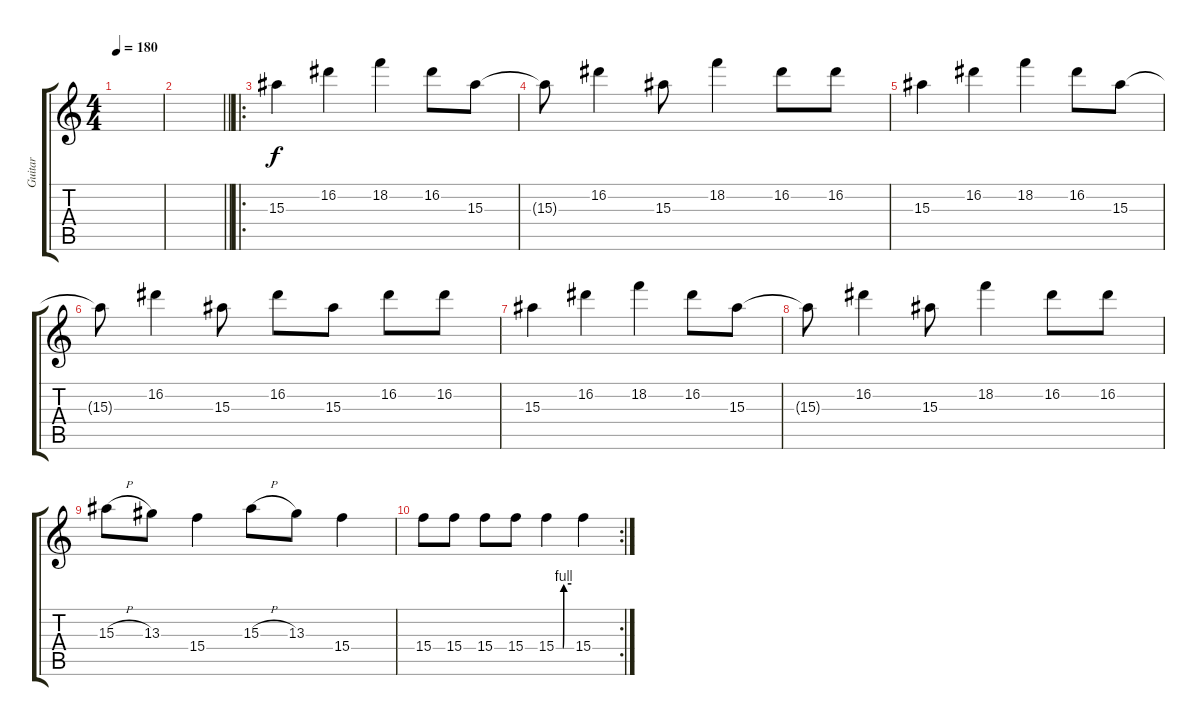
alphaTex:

\track ("Guitar" "Guitar") {instrument overdrivenguitar}
\staff {score tabs}
\tuning (E4 B3 G3 D3 A2 E2) {hide}
\ts (4 4)
\tempo 180
\clef g2
\ks c
|
\barLineRight lightlight
|
\ro
15.3.4 16.2.4 18.2.4 16.2.8 15.3.8 |
15.3{t}.8 16.2.4 15.3.8 18.2.4 16.2.8 16.2.8 |
15.3.4 16.2.4 18.2.4 16.2.8 15.3.8 |
15.3{t}.8 16.2.4 15.3.8 16.2.8 15.3.8 16.2.8 16.2.8 |
15.3.4 16.2.4 18.2.4 16.2.8 15.3.8 |
15.3{t}.8 16.2.4 15.3.8 18.2.4 16.2.8 16.2.8 |
15.3{h}.8 13.3.8 15.4.4 15.3{h}.8 13.3.8 15.4.4 |
\rc 2
15.4.8 15.4.8 15.4.8 15.4.8 15.4{be (custom 0 0 15 0 28 0 30 4 60 4)}.4 15.4.4
